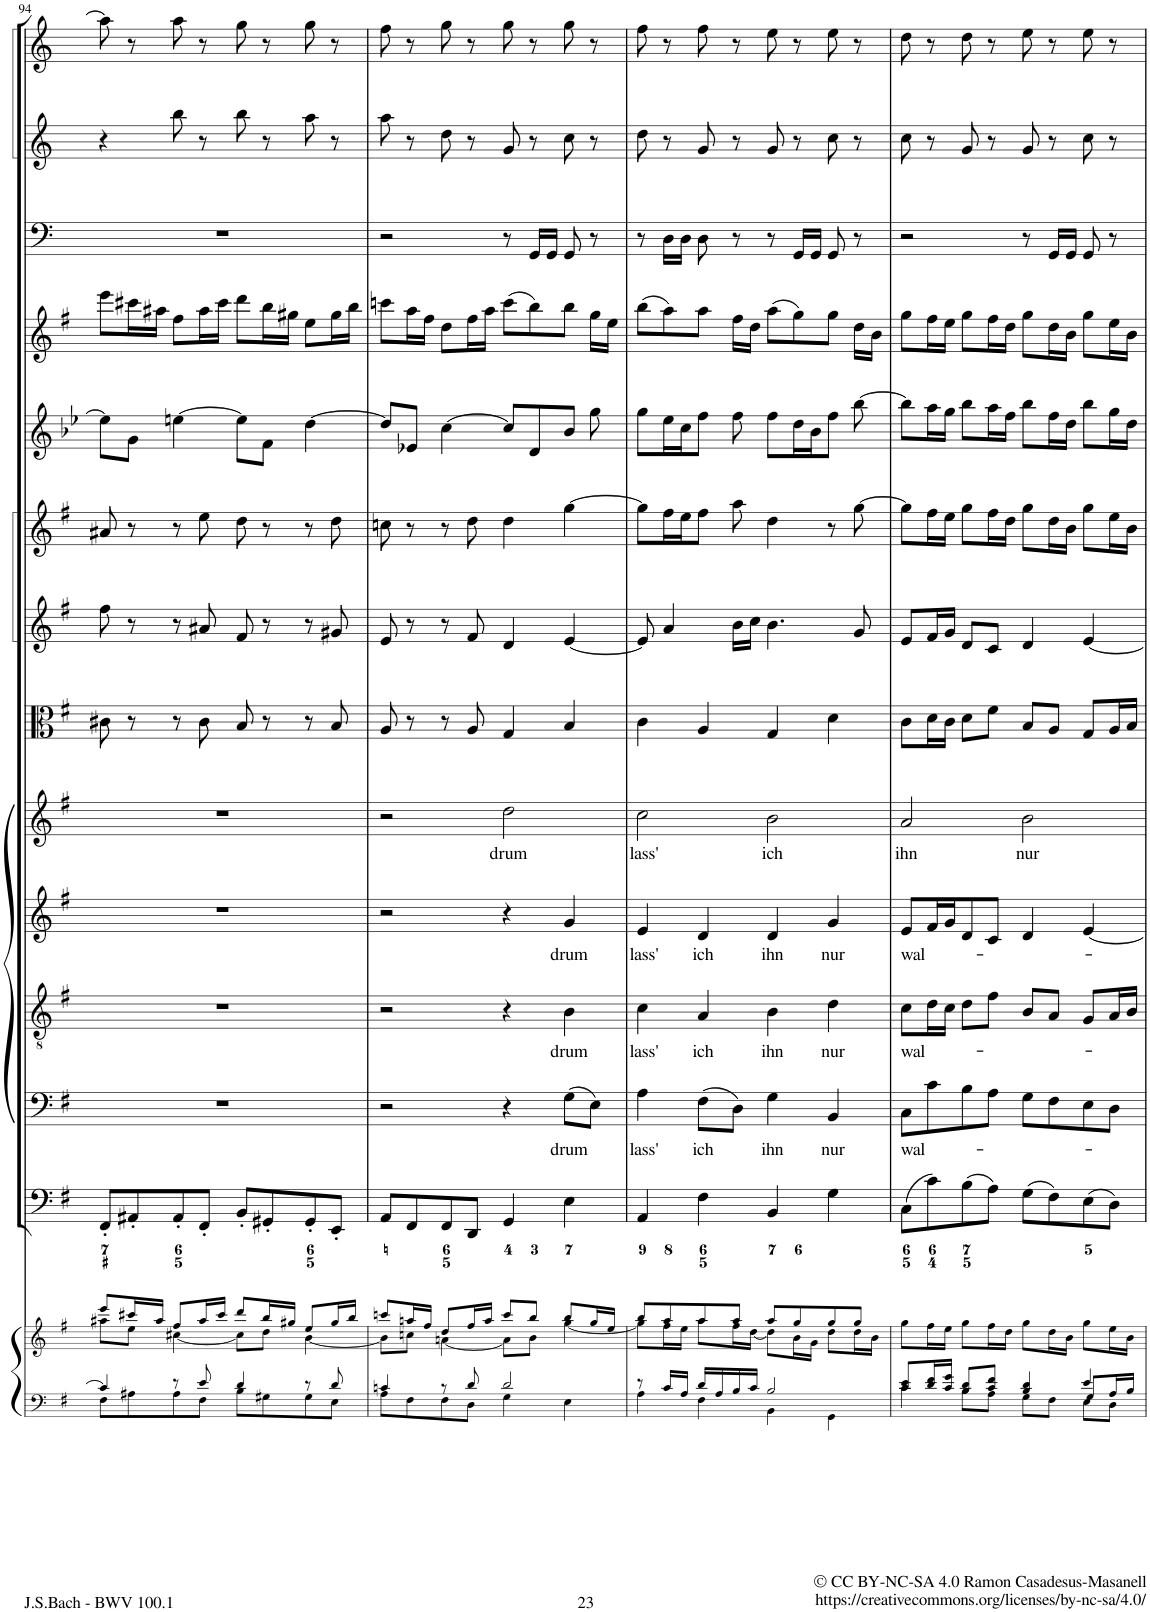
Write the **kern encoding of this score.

**kern	**kern	**kern	**kern	**text	**kern	**text	**kern	**text	**kern	**text	**kern	**kern	**kern	**kern	**kern	**kern	**kern	**kern
*part14	*part14	*part13	*part12	*part12	*part11	*part11	*part10	*part10	*part9	*part9	*part8	*part7	*part6	*part5	*part4	*part3	*part2	*part1
*staff15	*staff14	*staff13	*staff12	*staff12	*staff11	*staff11	*staff10	*staff10	*staff9	*staff9	*staff8	*staff7	*staff6	*staff5	*staff4	*staff3	*staff2	*staff1
*I"Piano reduction	*	*I"Organo e Continuo	*I"Basso	*	*I"Tenore	*	*I"Alto	*	*I"Soprano	*	*I"Viola	*I"Violino II	*I"Violino I	*I"Oboe d'amore	*I"Flauto Traverso	*I"Timpani	*I"Corno II	*I"Corno I
*I'Pno	*	*	*	*	*	*	*	*	*	*	*	*	*	*I'Ob	*I'Fl	*I'Timp	*	*
!!LO:PB:g=z
*clefF4	*clefG2	*clefF4	*clefF4	*	*clefGv2	*	*clefG2	*	*clefG2	*	*clefC3	*clefG2	*clefG2	*clefG2	*clefG2	*clefF4	*clefG2	*clefG2
*	*	*	*	*	*	*	*	*	*	*	*	*	*	*Trd2c3	*	*	*Trd3c5	*Trd3c5
*k[f#]	*k[f#]	*k[f#]	*k[f#]	*	*k[f#]	*	*k[f#]	*	*k[f#]	*	*k[f#]	*k[f#]	*k[f#]	*k[b-e-]	*k[f#]	*k[]	*k[]	*k[]
*M2/2	*M2/2	*M2/2	*M2/2	*	*M2/2	*	*M2/2	*	*M2/2	*	*M2/2	*M2/2	*M2/2	*M2/2	*M2/2	*M2/2	*M2/2	*M2/2
*met(c|)	*met(c|)	*met(c|)	*met(c|)	*	*met(c|)	*	*met(c|)	*	*met(c|)	*	*met(c|)	*met(c|)	*met(c|)	*met(c|)	*met(c|)	*met(c|)	*met(c|)	*met(c|)
=94	=94	=94	=94	=94	=94	=94	=94	=94	=94	=94	=94	=94	=94	=94	=94	=94	=94	=94
*^	*^	*	*	*	*	*	*	*	*	*	*	*	*	*	*	*	*	*
4c#/]	8F#\L	8eee/L	8aa#X\L	8FF#'/L	1r	.	1r	.	1r	.	1r	.	8c#X\	8ff#\	8a#X/	8ee\L]	8eee\L	1r	4r	8aa\]
.	8A#X\	16ccc#X/L	8ee\J	8AA#X'/	.	.	.	.	.	.	.	.	8r	8r	8r	8g\J	16ccc#X\L	.	.	8r
.	.	16aa#/JJ	.	.	.	.	.	.	.	.	.	.	.	.	.	.	16aa#X\JJ	.	.	.
8r	8A#\	8ff#/L	[4cc#X\	8AA#'/	.	.	.	.	.	.	.	.	8r	8r	8r	[4een\	8ff#\L	.	8bb\	8aa\
8e/	8F#\J	16aa#/L	.	8FF#'/J	.	.	.	.	.	.	.	.	8c#\	8a#X/	8ee\	.	16aa#\L	.	8r	8r
.	.	16ccc#/JJ	.	.	.	.	.	.	.	.	.	.	.	.	.	.	16ccc#\JJ	.	.	.
4d/	8B\L	8ddd/L	8cc#\L]	8BB'/L	.	.	.	.	.	.	.	.	8B/	8f#/	8dd\	8ee\L]	8ddd\L	.	8bb\	8gg\
.	8G#X\	16bb/L	8dd\J	8GG#X'/	.	.	.	.	.	.	.	.	8r	8r	8r	8f\J	16bb\L	.	8r	8r
.	.	16gg#X/JJ	.	.	.	.	.	.	.	.	.	.	.	.	.	.	16gg#X\JJ	.	.	.
8r	8G#\	8ee/L	[4b\	8GG#'/	.	.	.	.	.	.	.	.	8r	8r	8r	[4dd\	8ee\L	.	8aa\	8gg\
8d/	8E\J	16gg#/L	.	8EE'/J	.	.	.	.	.	.	.	.	8B/	8g#X/	8dd\	.	16gg#\L	.	8r	8r
.	.	16bb/JJ	.	.	.	.	.	.	.	.	.	.	.	.	.	.	16bb\JJ	.	.	.
=95	=95	=95	=95	=95	=95	=95	=95	=95	=95	=95	=95	=95	=95	=95	=95	=95	=95	=95	=95	=95
4cn/	8A\L	8cccn/L	8b\L]	8AA/L	2r	.	2r	.	2r	.	2r	.	8A/	8e/	8ccn\	8dd/L]	8cccn\L	2r	8aa\	8ff\
.	8F#\	16aan/L	8ccn\J	8FF#/	.	.	.	.	.	.	.	.	8r	8r	8r	8e-X/J	16aa\L	.	8r	8r
.	.	16ff#/JJ	.	.	.	.	.	.	.	.	.	.	.	.	.	.	16ff#\JJ	.	.	.
8r	8F#\	8dd/L	[4an\	8FF#/	.	.	.	.	.	.	.	.	8r	8r	8r	[4cc\	8dd\L	.	8dd\	8gg\
8d/	8D\J	16ff#/L	.	8DD/J	.	.	.	.	.	.	.	.	8A/	8f#/	8dd\	.	16ff#\L	.	8r	8r
.	.	16aa/JJ	.	.	.	.	.	.	.	.	.	.	.	.	.	.	16aa\JJ	.	.	.
!	!	!	!	!	!	!	!	!	!	!	!	!LO:LY:b	!	!	!	!	!	!	!	!
2d/	4G\	8ccc/L	8a\L]	4GG/	4r	.	4r	.	4r	.	2dd\	drum	4G/	4d/	4dd\	8cc/L]	(8ccc\L	8r	8g/	8gg\
.	.	8bb/J	8b\J	.	.	.	.	.	.	.	.	.	.	.	.	8d/	8bb\)	16GG/LL	8r	8r
.	.	.	.	.	.	.	.	.	.	.	.	.	.	.	.	.	.	16GG/JJ	.	.
!	!	!	!	!	!	!LO:LY:b	!	!LO:LY:b	!	!LO:LY:b	!	!	!	!	!	!	!	!	!	!
.	4E\	8bb/L	[4gg\	4E\	(8G\L	drum	4B\	drum	4g/	drum	.	.	4B/	[4e/	[4gg\	8b-/J	8bb\J	8GG/	8cc\	8gg\
.	.	16gg/L	.	.	8E\J)	.	.	.	.	.	.	.	.	.	.	8gg\	16gg\LL	8r	8r	8r
.	.	16ee/JJ	.	.	.	.	.	.	.	.	.	.	.	.	.	.	16ee\JJ	.	.	.
=96	=96	=96	=96	=96	=96	=96	=96	=96	=96	=96	=96	=96	=96	=96	=96	=96	=96	=96	=96	=96
!	!	!	!	!	!	!LO:LY:b	!	!LO:LY:b	!	!LO:LY:b	!	!LO:LY:b	!	!	!	!	!	!	!	!
8r	4A\	8bb/L	8gg\L]	4AA/	4A\	lass'	4c\	lass'	4e/	lass'	2cc\	lass'	4c\	8e/]	8gg\L]	8gg\L	(8bb\L	8r	8dd\	8ff\
16c/LL	.	8aa/	16ff#\L	.	.	.	.	.	.	.	.	.	.	4a/	16ff#\L	16ee-\L	8aa\)	16D\LL	8r	8r
16A/JJ	.	.	16ee\JJ	.	.	.	.	.	.	.	.	.	.	.	16ee\J	16cc\J	.	16D\JJ	.	.
!	!	!	!	!	!	!LO:LY:b	!	!LO:LY:b	!	!LO:LY:b	!	!	!	!	!	!	!	!	!	!
16d/LL	4F#\	8aa/	8aa\L	4F#\	(8F#\L	ich	4A/	ich	4d/	ich	.	.	4A/	.	8ff#\J	8ff\J	8aa\J	8D\	8g/	8ff\
16A/	.	.	.	.	.	.	.	.	.	.	.	.	.	.	.	.	.	.	.	.
16B/	.	8aa/J	16ff#\L	.	8D\J)	.	.	.	.	.	.	.	.	16b\LL	8aa\	8ff\	16ff#\LL	8r	8r	8r
16c/JJ	.	.	[16dd\JJ	.	.	.	.	.	.	.	.	.	.	16cc\JJ	.	.	16dd\JJ	.	.	.
!	!	!	!	!	!	!LO:LY:b	!	!LO:LY:b	!	!LO:LY:b	!	!LO:LY:b	!	!	!	!	!	!	!	!
2B/	4BB\	8aa/L	8dd\L]	4BB/	4G\	ihn	4B\	ihn	4d/	ihn	2b\	ich	4G/	4.b\	4dd\	8ff\L	(8aa\L	8r	8g/	8ee\
.	.	8gg/	16b\L	.	.	.	.	.	.	.	.	.	.	.	.	16dd\L	8gg\)	16GG/LL	8r	8r
.	.	.	16g\JJ	.	.	.	.	.	.	.	.	.	.	.	.	16b-\J	.	16GG/JJ	.	.
!	!	!	!	!	!	!LO:LY:b	!	!LO:LY:b	!	!LO:LY:b	!	!	!	!	!	!	!	!	!	!
.	4GG\	8gg/	8dd\L	4G\	4BB/	nur	4d\	nur	4g/	nur	.	.	4d\	.	8r	8ff\J	8gg\J	8GG/	8cc\	8ee\
.	.	8gg/J	16dd\L	.	.	.	.	.	.	.	.	.	.	8g/	[8gg\	[8bb-\	16dd\LL	8r	8r	8r
.	.	.	16b\JJ	.	.	.	.	.	.	.	.	.	.	.	.	.	16b\JJ	.	.	.
=97	=97	=97	=97	=97	=97	=97	=97	=97	=97	=97	=97	=97	=97	=97	=97	=97	=97	=97	=97	=97
*	*^	*	*	*	*	*	*	*	*	*	*	*	*	*	*	*	*	*	*	*
!	!	!	!	!	!	!	!LO:LY:b	!	!LO:LY:b	!	!LO:LY:b	!	!LO:LY:b	!	!	!	!	!	!	!	!
*	*	*	*v	*v	*	*	*	*	*	*	*	*	*	*	*	*	*	*	*	*	*
8c/ 8e/L	4c\	2ryy	8gg\L	(8C\L	8C\L	wal-	8c\L	wal-	8e/L	wal-	2a/	ihn	8c\L	8e/L	8gg\L]	8bb-\L]	8gg\L	2r	8cc\	8dd\
16d/ 16f#/L	.	.	16ff#\L	8c\)	8c\	.	16d\L	.	16f#/L	.	.	.	16d\L	16f#/L	16ff#\L	16aa\L	16ff#\L	.	8r	8r
16c/ 16g/JJ	.	.	16ee\JJ	.	.	.	16c\JJ	.	16g/J	.	.	.	16c\JJ	16g/JJ	16ee\JJ	16gg\JJ	16ee\JJ	.	.	.
8B/ 8d/L	8B\L	.	8gg\L	(8B\	8B\	.	8d\L	.	8d/	.	.	.	8d\L	8d/L	8gg\L	8bb-\L	8gg\L	.	8g/	8dd\
8c/ 8f#/J	8A\J	.	16ff#\L	8A\J)	8A\J	.	8f#\J	.	8c/J	.	.	.	8f#\J	8c/J	16ff#\L	16aa\L	16ff#\L	.	8r	8r
.	.	.	16dd\JJ	.	.	.	.	.	.	.	.	.	.	.	16dd\JJ	16ff\JJ	16dd\JJ	.	.	.
!	!	!	!	!	!	!	!	!	!	!	!	!LO:LY:b	!	!	!	!	!	!	!	!
4B/ 4d/	8G\L	4ryy	8gg\L	(8G\L	8G\L	.	8B/L	.	4d/	.	2b\	nur	8B/L	4d/	8gg\L	8bb-\L	8gg\L	8r	8g/	8ee\
.	8F#\J	.	16dd\L	8F#\)	8F#\	.	8A/J	.	.	.	.	.	8A/J	.	16dd\L	16ff\L	16dd\L	16GG/LL	8r	8r
.	.	.	16b\JJ	.	.	.	.	.	.	.	.	.	.	.	16b\JJ	16dd\JJ	16b\JJ	16GG/JJ	.	.
4e/	8E\L	8G/L	8gg\L	(8E\	8E\	.	8G/L	.	[4e/	.	.	.	8G/L	[4e/	8gg\L	8bb-\L	8gg\L	8GG/	8cc\	8ee\
.	8D\J	16A/L	16ee\L	8D\J)	8D\J	.	16A/L	.	.	.	.	.	16A/L	.	16ee\L	16gg\L	16ee\L	8r	8r	8r
.	.	16B/JJ	16b\JJ	.	.	.	16B/JJ	.	.	.	.	.	16B/JJ	.	16b\JJ	16dd\JJ	16b\JJ	.	.	.
*v	*v	*v	*	*	*	*	*	*	*	*	*	*	*	*	*	*	*	*	*	*
=	=	=	=	=	=	=	=	=	=	=	=	=	=	=	=	=	=	=
*-	*-	*-	*-	*-	*-	*-	*-	*-	*-	*-	*-	*-	*-	*-	*-	*-	*-	*-
